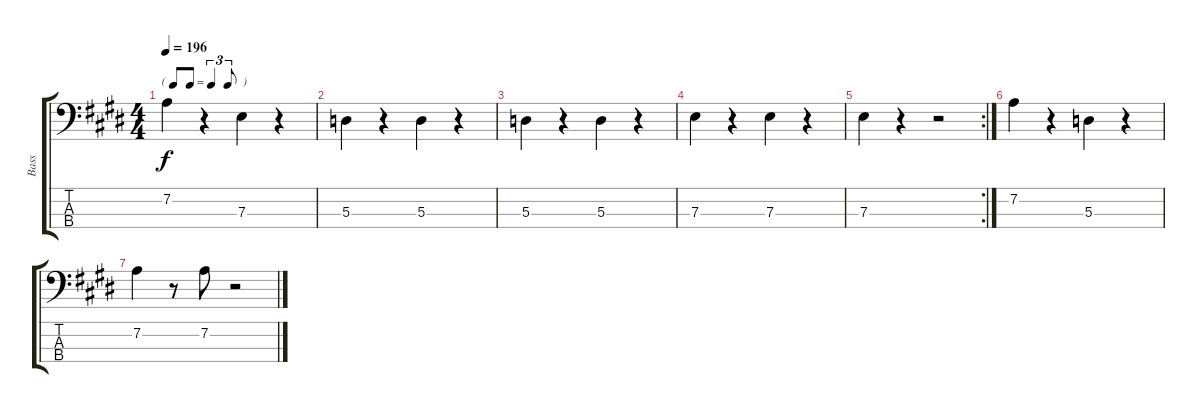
\track ("Bass" "Bass") {instrument electricbassfinger}
\staff {score tabs}
\tuning (G2 D2 A1 E1) {hide}
\ts (4 4)
\tf triplet8th
\tempo 196
\clef f4
\ks e
7.2.4{dy f} r.4 7.3.4 r.4 |
5.3.4 r.4 5.3.4 r.4 |
5.3.4 r.4 5.3.4 r.4 |
7.3.4 r.4 7.3.4 r.4 |
\rc 2
7.3.4 r.4 r.2 |
7.2.4 r.4 5.3.4 r.4 |
7.2.4 r.8 7.2.8 r.2
